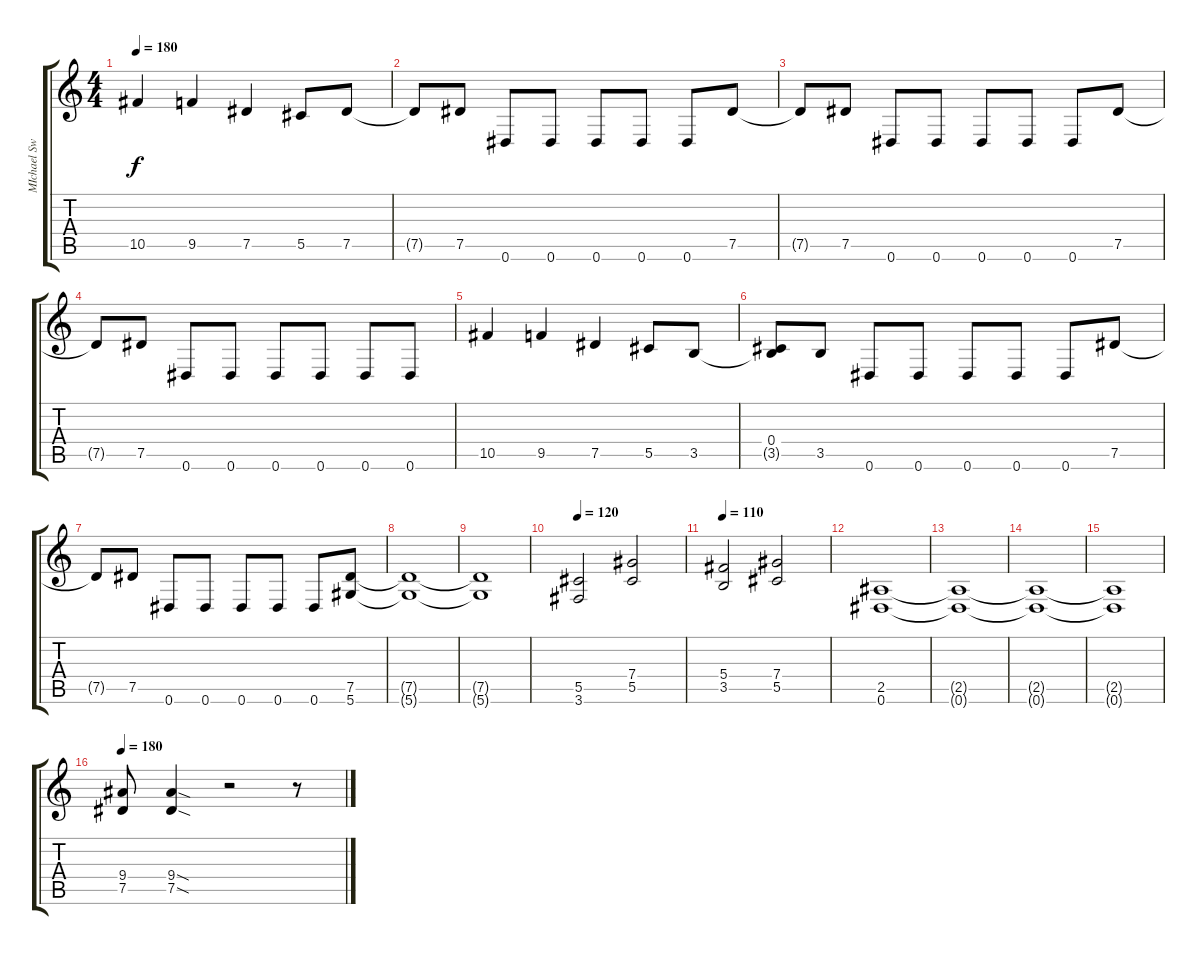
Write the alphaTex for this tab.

\track ("MIchael Sweet" "MIchael Sw") {instrument distortionguitar}
\staff {score tabs}
\tuning (Eb4 Bb3 Gb3 Db3 Ab2 Eb2) {hide}
\ts (4 4)
\tempo 180
\clef g2
\ks c
10.5.4{dy f} 9.5.4 7.5.4 5.5.8 7.5.8 |
7.5{t}.8 7.5.8 0.6.8 0.6.8 0.6.8 0.6.8 0.6.8 7.5.8 |
7.5{t}.8 7.5.8 0.6.8 0.6.8 0.6.8 0.6.8 0.6.8 7.5.8 |
7.5{t}.8 7.5.8 0.6.8 0.6.8 0.6.8 0.6.8 0.6.8 0.6.8 |
10.5.4 9.5.4 7.5.4 5.5.8 3.5.8 |
(0.4 3.5{t}).8 3.5.8 0.6.8 0.6.8 0.6.8 0.6.8 0.6.8 7.5.8 |
7.5{t}.8 7.5.8 0.6.8 0.6.8 0.6.8 0.6.8 0.6.8 (7.5 5.6).8 |
(7.5{t} 5.6{t}).1 |
(7.5{t} 5.6{t}).1 |
\tempo 120
(5.5 3.6).2 (7.4 5.5).2 |
\tempo 110
(5.4 3.5).2 (7.4 5.5).2 |
(2.5 0.6).1 |
(2.5{t} 0.6{t}).1 |
(2.5{t} 0.6{t}).1 |
(2.5{t} 0.6{t}).1 |
\tempo 180
(9.4 7.5).8 (9.4{sod} 7.5{sod}).4 r.2 r.8
